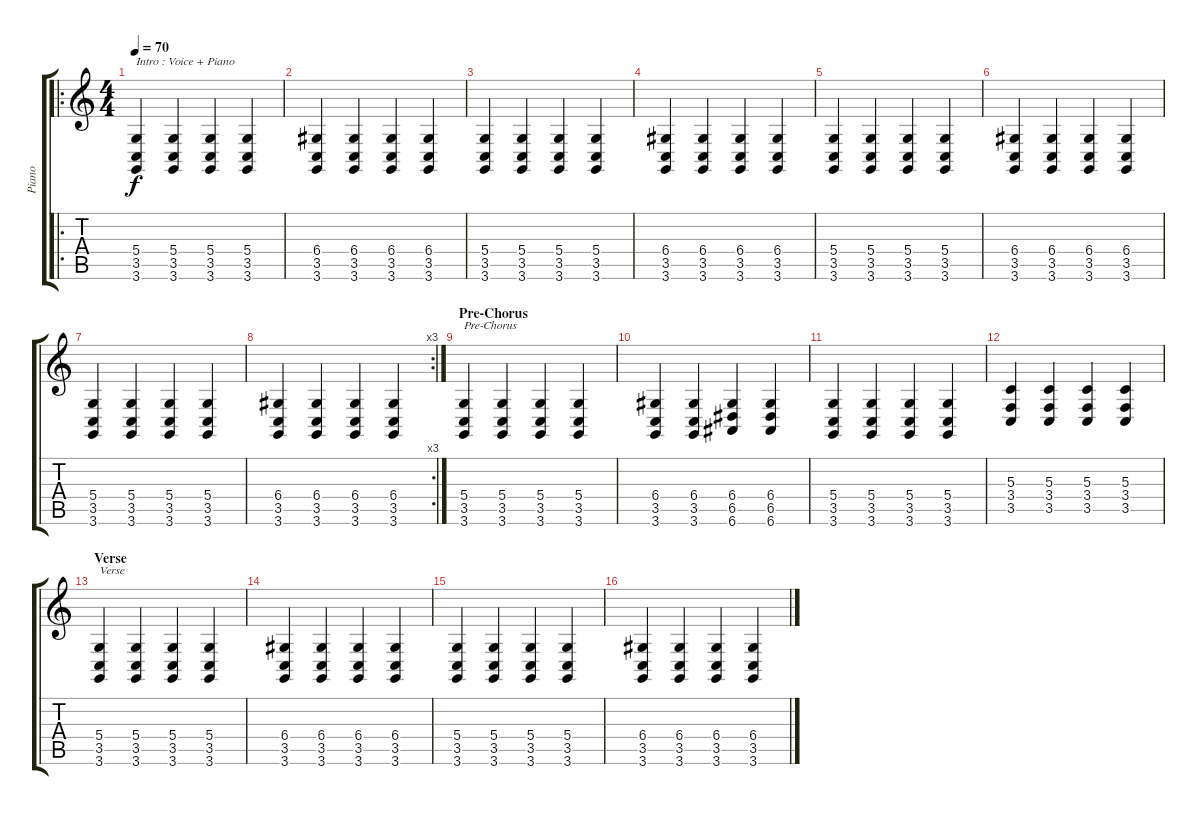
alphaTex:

\track ("Piano" "Piano") {instrument brightacousticpiano}
\staff {score tabs}
\tuning (E4 B3 G3 D3 A2 E2) {hide}
\ro
\ts (4 4)
\tempo 70
\clef g2
\ks c
(5.4 3.5 3.6).4{txt "Intro : Voice + Piano" dy f instrument brightacousticpiano} (5.4 3.5 3.6).4 (5.4 3.5 3.6).4 (5.4 3.5 3.6).4 |
(6.4 3.5 3.6).4 (6.4 3.5 3.6).4 (6.4 3.5 3.6).4 (6.4 3.5 3.6).4 |
(5.4 3.5 3.6).4 (5.4 3.5 3.6).4 (5.4 3.5 3.6).4 (5.4 3.5 3.6).4 |
(6.4 3.5 3.6).4 (6.4 3.5 3.6).4 (6.4 3.5 3.6).4 (6.4 3.5 3.6).4 |
(5.4 3.5 3.6).4 (5.4 3.5 3.6).4 (5.4 3.5 3.6).4 (5.4 3.5 3.6).4 |
(6.4 3.5 3.6).4 (6.4 3.5 3.6).4 (6.4 3.5 3.6).4 (6.4 3.5 3.6).4 |
(5.4 3.5 3.6).4 (5.4 3.5 3.6).4 (5.4 3.5 3.6).4 (5.4 3.5 3.6).4 |
\rc 3
(6.4 3.5 3.6).4 (6.4 3.5 3.6).4 (6.4 3.5 3.6).4 (6.4 3.5 3.6).4 |
\section ("" "Pre-Chorus")
(5.4 3.5 3.6).4{txt "Pre-Chorus"} (5.4 3.5 3.6).4 (5.4 3.5 3.6).4 (5.4 3.5 3.6).4 |
(6.4 3.5 3.6).4 (6.4 3.5 3.6).4 (6.4 6.5 6.6).4 (6.4 6.5 6.6).4 |
(5.4 3.5 3.6).4 (5.4 3.5 3.6).4 (5.4 3.5 3.6).4 (5.4 3.5 3.6).4 |
(5.3 3.4 3.5).4 (5.3 3.4 3.5).4 (5.3 3.4 3.5).4 (5.3 3.4 3.5).4 |
\section ("" "Verse")
(5.4 3.5 3.6).4{txt "Verse"} (5.4 3.5 3.6).4 (5.4 3.5 3.6).4 (5.4 3.5 3.6).4 |
(6.4 3.5 3.6).4 (6.4 3.5 3.6).4 (6.4 3.5 3.6).4 (6.4 3.5 3.6).4 |
(5.4 3.5 3.6).4 (5.4 3.5 3.6).4 (5.4 3.5 3.6).4 (5.4 3.5 3.6).4 |
(6.4 3.5 3.6).4 (6.4 3.5 3.6).4 (6.4 3.5 3.6).4 (6.4 3.5 3.6).4
